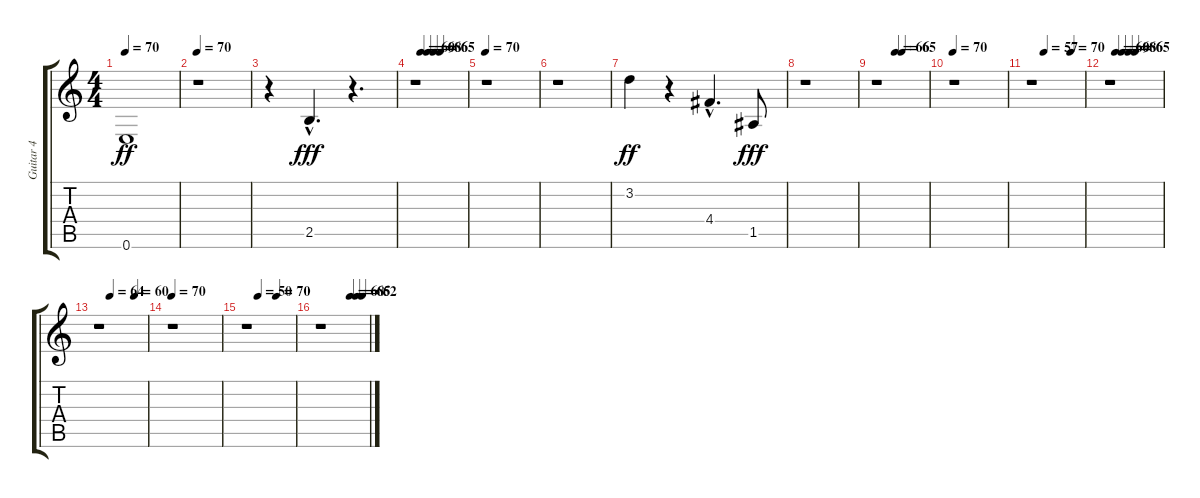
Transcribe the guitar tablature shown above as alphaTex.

\track ("Guitar 4" "Guitar 4") {instrument acousticguitarnylon}
\staff {score tabs}
\tuning (E4 B3 G3 D3 A2 E2) {hide}
\ts (4 4)
\tempo 70
\clef g2
\ks c
0.6.1{dy ff} |
\tempo 70
r.1 |
r.4 2.5{hac}.4{d dy fff} r.4{d} |
\tempo (69 0.125)
\tempo (68 0.25)
\tempo (66 0.375)
\tempo (65 0.5)
r.1 |
\tempo 70
r.1 |
r.1 |
3.2.4{dy ff} r.4 4.4{hac}.4{d} 1.5.8{dy fff} |
r.1 |
\tempo (66 0.375)
\tempo (65 0.5)
r.1 |
\tempo 70
r.1 |
\tempo (57 0.25)
\tempo (70 0.75)
r.1 |
\tempo (69 0.125)
\tempo (68 0.25)
\tempo (66 0.375)
\tempo (65 0.5)
r.1 |
\tempo (64 0.25)
\tempo (60 0.75)
r.1 |
\tempo 70
r.1 |
\tempo (50 0.25)
\tempo (70 0.625)
r.1 |
\tempo (68 0.625)
\tempo (65 0.75)
\tempo (62 0.875)
r.1
